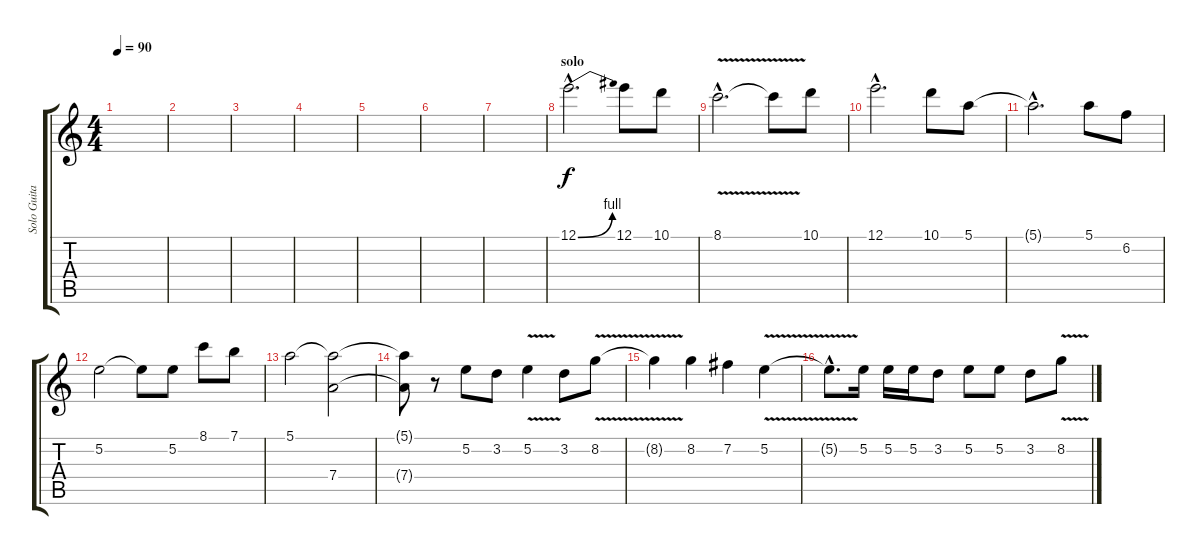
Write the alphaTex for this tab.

\track ("Solo Guitar" "Solo Guita") {instrument distortionguitar}
\staff {score tabs}
\tuning (E4 B3 G3 D3 A2 E2) {hide}
\ts (4 4)
\tempo 90
\clef g2
\ks c
|
|
|
|
|
|
|
\section ("" "solo")
12.1{be (bend 0 0 60 4) hac}.2{d} 12.1.8 10.1.8 |
8.1{v hac}.2{d} 8.1{t}.8 10.1.8 |
12.1{hac}.2{d} 10.1.8 5.1.8 |
5.1{hac t}.2{d} 5.1.8 6.2.8 |
5.2.2 5.2{t}.8 5.2.8 8.1.8 7.1.8 |
5.1.2 (5.1{t} 7.4).2 |
(5.1{t} 7.4{t}).8 r.8 5.2.8 3.2.8 5.2{v}.4 3.2.8 8.2{v}.8 |
8.2{t}.4 8.2.4 7.2.4 5.2{v}.4 |
5.2{hac t}.8{d} 5.2.16 5.2.16 5.2.16 3.2.8 5.2.8 5.2.8 3.2.8 8.2{v}.8
